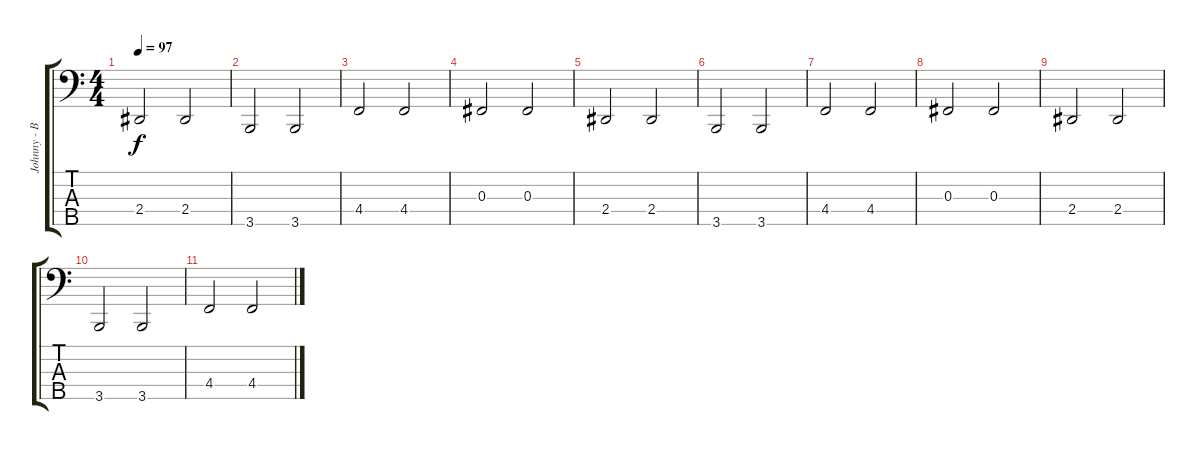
\track ("Johnny - Bass" "Johnny - B") {instrument electricbassfinger}
\staff {score tabs}
\tuning (E2 B1 Gb1 Db1 Ab0) {hide}
\ts (4 4)
\tempo 97
\clef f4
\ks c
2.4.2{dy f} 2.4.2 |
3.5.2 3.5.2 |
4.4.2 4.4.2 |
0.3.2 0.3.2 |
2.4.2 2.4.2 |
3.5.2 3.5.2 |
4.4.2 4.4.2 |
0.3.2 0.3.2 |
2.4.2 2.4.2 |
3.5.2 3.5.2 |
4.4.2 4.4.2
